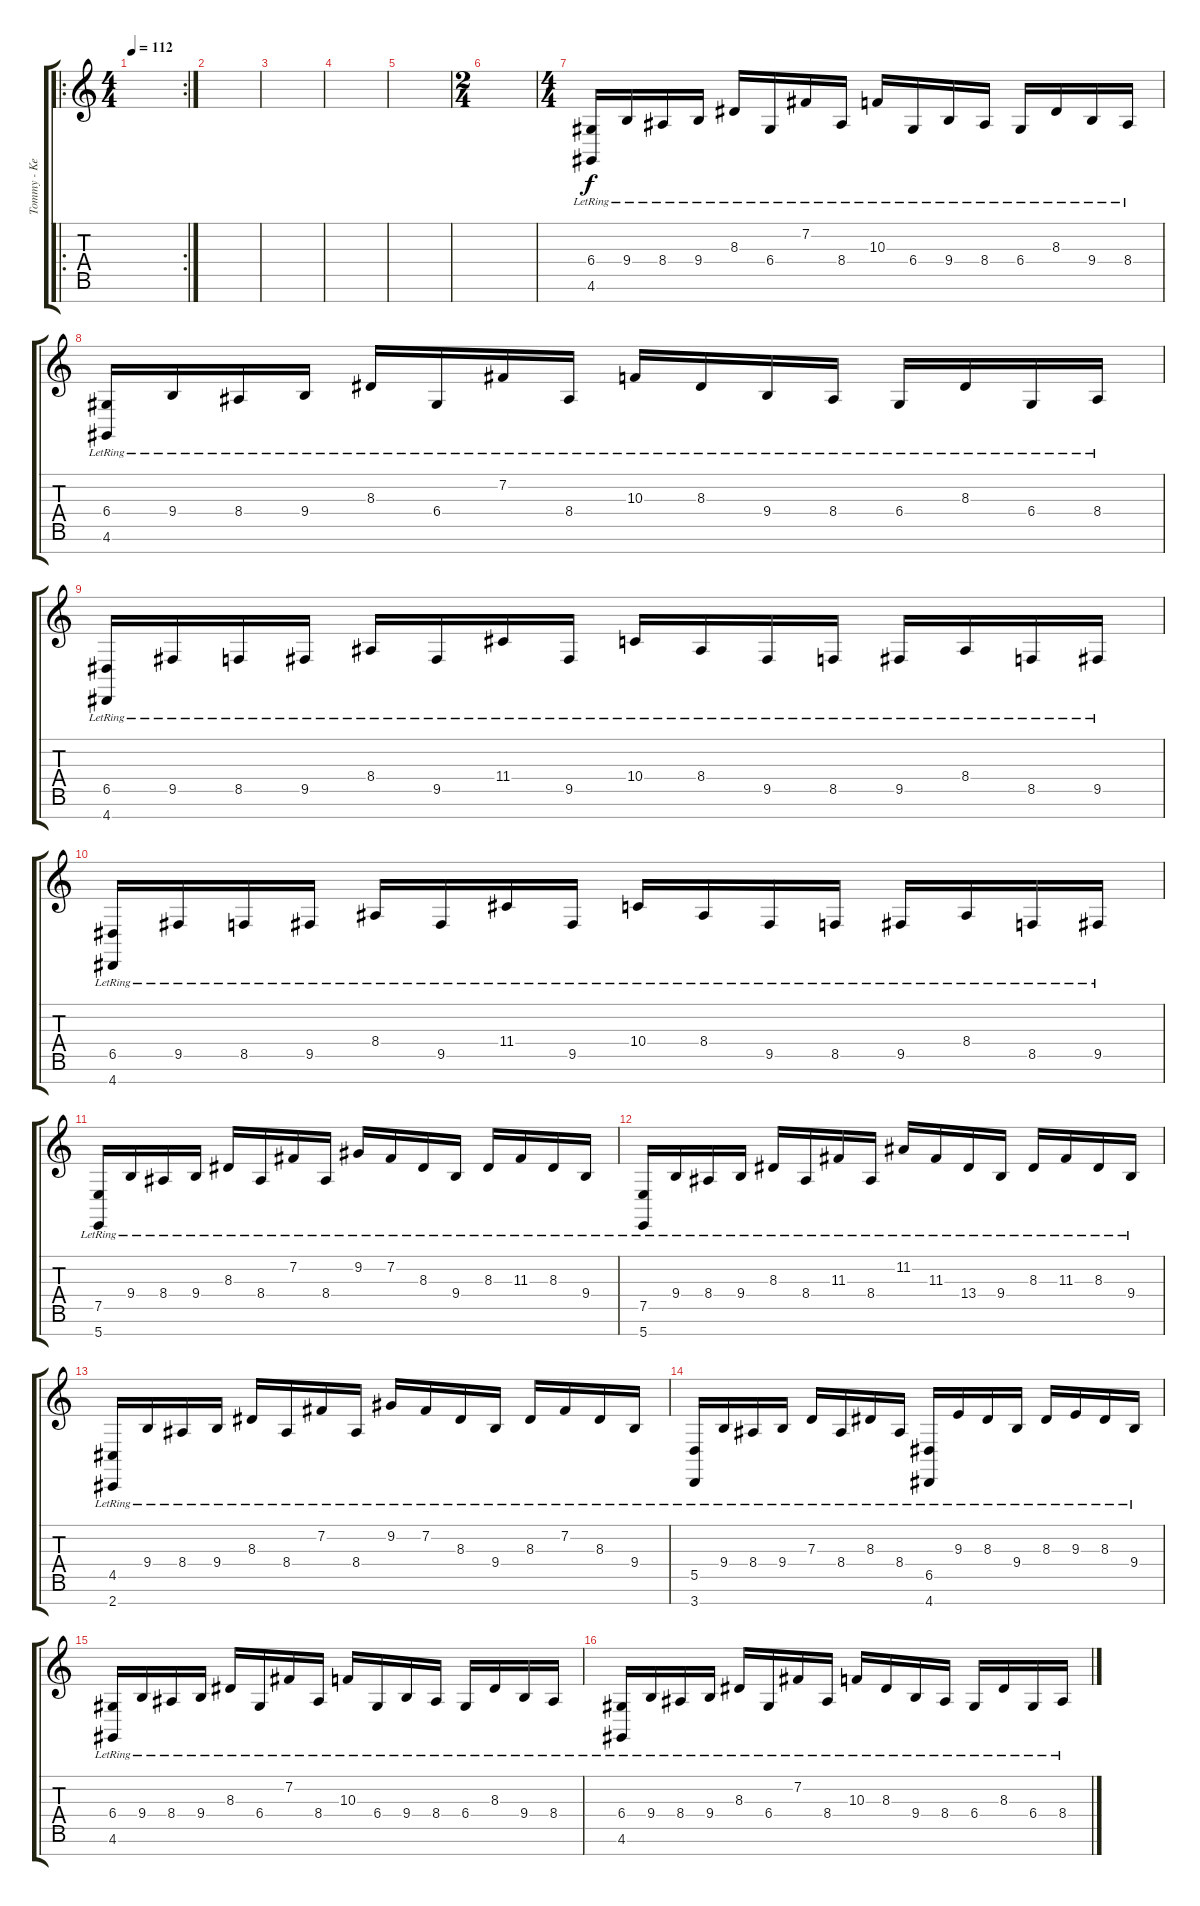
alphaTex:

\track ("Tommy - Keyboard Piano Doubled" "Tommy - Ke") {instrument harpsichord}
\staff {score tabs}
\tuning (E4 B3 G3 D3 A2 E2 B1) {hide}
\ro
\rc 2
\ts (4 4)
\tempo 112
\clef g2
\ks c
|
|
|
|
|
\ts (2 4)
|
\ts (4 4)
(6.4{lr} 4.6{lr}).16 9.4{lr}.16 8.4{lr}.16 9.4{lr}.16 8.3{lr}.16 6.4{lr}.16 7.2{lr}.16 8.4{lr}.16 10.3{lr}.16 6.4{lr}.16 9.4{lr}.16 8.4{lr}.16 6.4{lr}.16 8.3{lr}.16 9.4{lr}.16 8.4{lr}.16 |
(6.4{lr} 4.6{lr}).16 9.4{lr}.16 8.4{lr}.16 9.4{lr}.16 8.3{lr}.16 6.4{lr}.16 7.2{lr}.16 8.4{lr}.16 10.3{lr}.16 8.3{lr}.16 9.4{lr}.16 8.4{lr}.16 6.4{lr}.16 8.3{lr}.16 6.4{lr}.16 8.4{lr}.16 |
(6.5{lr} 4.7{lr}).16 9.5{lr}.16 8.5{lr}.16 9.5{lr}.16 8.4{lr}.16 9.5{lr}.16 11.4{lr}.16 9.5{lr}.16 10.4{lr}.16 8.4{lr}.16 9.5{lr}.16 8.5{lr}.16 9.5{lr}.16 8.4{lr}.16 8.5{lr}.16 9.5{lr}.16 |
(6.5{lr} 4.7{lr}).16 9.5{lr}.16 8.5{lr}.16 9.5{lr}.16 8.4{lr}.16 9.5{lr}.16 11.4{lr}.16 9.5{lr}.16 10.4{lr}.16 8.4{lr}.16 9.5{lr}.16 8.5{lr}.16 9.5{lr}.16 8.4{lr}.16 8.5{lr}.16 9.5{lr}.16 |
(7.5{lr} 5.7{lr}).16 9.4{lr}.16 8.4{lr}.16 9.4{lr}.16 8.3{lr}.16 8.4{lr}.16 7.2{lr}.16 8.4{lr}.16 9.2{lr}.16 7.2{lr}.16 8.3{lr}.16 9.4{lr}.16 8.3{lr}.16 11.3{lr}.16 8.3{lr}.16 9.4{lr}.16 |
(7.5{lr} 5.7{lr}).16 9.4{lr}.16 8.4{lr}.16 9.4{lr}.16 8.3{lr}.16 8.4{lr}.16 11.3{lr}.16 8.4{lr}.16 11.2{lr}.16 11.3{lr}.16 13.4{lr}.16 9.4{lr}.16 8.3{lr}.16 11.3{lr}.16 8.3{lr}.16 9.4{lr}.16 |
(4.5{lr} 2.7{lr}).16 9.4{lr}.16 8.4{lr}.16 9.4{lr}.16 8.3{lr}.16 8.4{lr}.16 7.2{lr}.16 8.4{lr}.16 9.2{lr}.16 7.2{lr}.16 8.3{lr}.16 9.4{lr}.16 8.3{lr}.16 7.2{lr}.16 8.3{lr}.16 9.4{lr}.16 |
(5.5{lr} 3.7{lr}).16 9.4{lr}.16 8.4{lr}.16 9.4{lr}.16 7.3{lr}.16 8.4{lr}.16 8.3{lr}.16 8.4{lr}.16 (6.5{lr} 4.7{lr}).16 9.3{lr}.16 8.3{lr}.16 9.4{lr}.16 8.3{lr}.16 9.3{lr}.16 8.3{lr}.16 9.4{lr}.16 |
(6.4{lr} 4.6{lr}).16 9.4{lr}.16 8.4{lr}.16 9.4{lr}.16 8.3{lr}.16 6.4{lr}.16 7.2{lr}.16 8.4{lr}.16 10.3{lr}.16 6.4{lr}.16 9.4{lr}.16 8.4{lr}.16 6.4{lr}.16 8.3{lr}.16 9.4{lr}.16 8.4{lr}.16 |
(6.4{lr} 4.6{lr}).16 9.4{lr}.16 8.4{lr}.16 9.4{lr}.16 8.3{lr}.16 6.4{lr}.16 7.2{lr}.16 8.4{lr}.16 10.3{lr}.16 8.3{lr}.16 9.4{lr}.16 8.4{lr}.16 6.4{lr}.16 8.3{lr}.16 6.4{lr}.16 8.4{lr}.16
